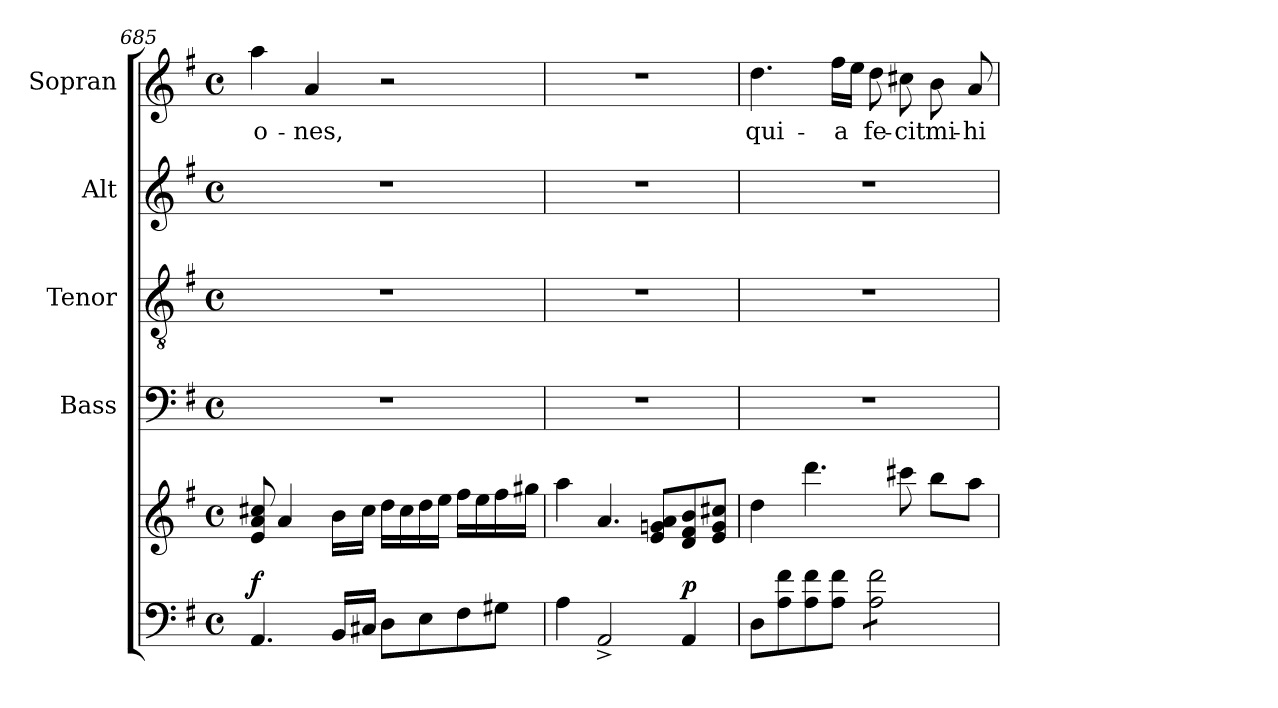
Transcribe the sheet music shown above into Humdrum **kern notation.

**kern	**kern	**dynam	**kern	**kern	**kern	**kern	**text
*part5	*part5	*part5	*part4	*part3	*part2	*part1	*part1
*staff6	*staff5	*staff5/6	*staff4	*staff3	*staff2	*staff1	*staff1
*	*	*	*I"Bass	*I"Tenor	*I"Alt	*I"Sopran	*
*	*	*	*I'B.	*I'T.	*I'A.	*I'S.	*
*clefF4	*clefG2	*	*clefF4	*clefGv2	*clefG2	*clefG2	*
*k[f#]	*k[f#]	*	*k[f#]	*k[f#]	*k[f#]	*k[f#]	*
*G:	*G:	*	*G:	*G:	*G:	*G:	*
*M4/4	*M4/4	*	*M4/4	*M4/4	*M4/4	*M4/4	*
*met(c)	*met(c)	*	*met(c)	*met(c)	*met(c)	*met(c)	*
=685	=685	=685	=685	=685	=685	=685	=685
!	!	!LO:DY:a=2	!	!	!	!	!LO:LY:b
4.AA/	8e/ 8a/ 8cc#X/	f	1r	1r	1r	4aa\	-o-
.	4a/	.	.	.	.	.	.
!	!	!	!	!	!	!	!LO:LY:b
.	.	.	.	.	.	4a/	-nes,
16BB/LL	16b\LL	.	.	.	.	.	.
16C#X/JJ	16cc#\JJ	.	.	.	.	.	.
8D\L	16dd\LL	.	.	.	.	2r	.
.	16cc#\	.	.	.	.	.	.
8E\	16dd\	.	.	.	.	.	.
.	16ee\JJ	.	.	.	.	.	.
8F#\	16ff#\LL	.	.	.	.	.	.
.	16ee\	.	.	.	.	.	.
8G#X\J	16ff#\	.	.	.	.	.	.
.	16gg#X\JJ	.	.	.	.	.	.
=686	=686	=686	=686	=686	=686	=686	=686
4A\	4aa\	.	1r	1r	1r	1r	.
2AA^</	4.a/	.	.	.	.	.	.
.	8e/ 8gn/ 8a/L	.	.	.	.	.	.
!	!	!LO:DY:a=2	!	!	!	!	!
4AA/	8d/ 8f#/ 8b/	p	.	.	.	.	.
.	8e/ 8g/ 8cc#X/J	.	.	.	.	.	.
!!LO:LB:g=z
=687	=687	=687	=687	=687	=687	=687	=687
!	!	!	!	!	!	!	!LO:LY:b
8D\L	4dd\	.	1r	1r	1r	4.dd\	qui-
8A\ 8f#\	.	.	.	.	.	.	.
8A\ 8f#\	4.ddd\	.	.	.	.	.	.
!	!	!	!	!	!	!	!LO:LY:b
8A\ 8f#\J	.	.	.	.	.	16ff#\LL	-a
.	.	.	.	.	.	16ee\JJ	.
!	!	!	!	!	!	!	!LO:LY:b
*tremolo	*	*	*	*	*	*	*
8A\ 8f#\L	.	.	.	.	.	8dd\	fe-
!	!	!	!	!	!	!	!LO:LY:b
8A\ 8f#\	8ccc#X\	.	.	.	.	8cc#X\	-cit
!	!	!	!	!	!	!	!LO:LY:b
8A\ 8f#\	8bb\L	.	.	.	.	8b\	mi-
!	!	!	!	!	!	!	!LO:LY:b
8A\ 8f#\J	8aa\J	.	.	.	.	8a/	-hi
*Xtremolo	*	*	*	*	*	*	*
=	=	=	=	=	=	=	=
*-	*-	*-	*-	*-	*-	*-	*-
